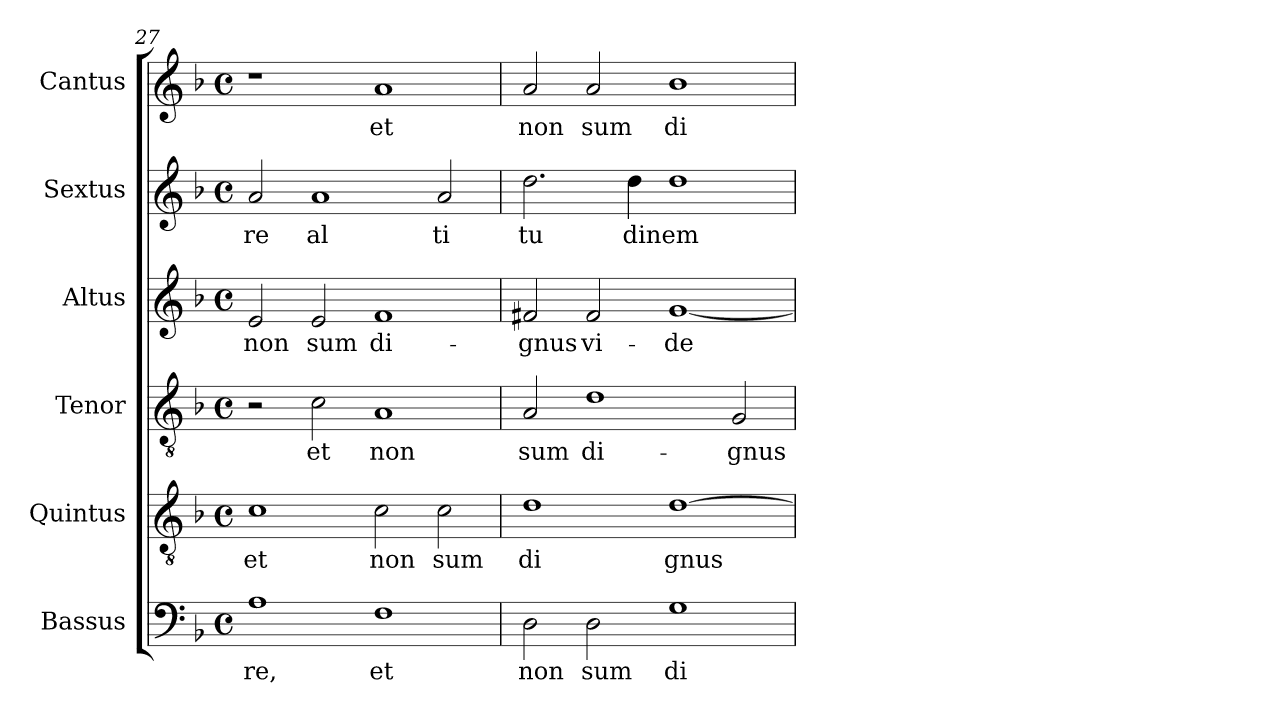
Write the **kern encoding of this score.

**kern	**text	**kern	**text	**kern	**text	**kern	**text	**kern	**text	**kern	**text
*part6	*part6	*part5	*part5	*part4	*part4	*part3	*part3	*part2	*part2	*part1	*part1
*staff6	*staff6	*staff5	*staff5	*staff4	*staff4	*staff3	*staff3	*staff2	*staff2	*staff1	*staff1
*I"Bassus	*	*I"Quintus	*	*I"Tenor	*	*I"Altus	*	*I"Sextus	*	*I"Cantus	*
*clefF4	*	*clefGv2	*	*clefGv2	*	*clefG2	*	*clefG2	*	*clefG2	*
*k[b-]	*	*k[b-]	*	*k[b-]	*	*k[b-]	*	*k[b-]	*	*k[b-]	*
*F:	*	*F:	*	*F:	*	*F:	*	*F:	*	*F:	*
*M4/4	*	*M4/4	*	*M4/4	*	*M4/4	*	*M4/4	*	*M4/4	*
*met(c)	*	*met(c)	*	*met(c)	*	*met(c)	*	*met(c)	*	*met(c)	*
=27	=27	=27	=27	=27	=27	=27	=27	=27	=27	=27	=27
!	!LO:LY:b:cj	!	!LO:LY:b:cj	!	!	!	!LO:LY:b:cj	!	!LO:LY:b:cj	!	!
1A	re,	1c	et	2r	.	2e/	non	2a/	re	1r	.
!	!	!	!	!	!LO:LY:b:cj	!	!LO:LY:b:cj	!	!LO:LY:b:cj	!	!
.	.	.	.	2c\	et	2e/	sum	1a	al	.	.
!	!LO:LY:b:cj	!	!LO:LY:b:cj	!	!LO:LY:b:cj	!	!LO:LY:b:cj	!	!	!	!LO:LY:b:cj
1F	et	2c\	non	1A	non	1f	di-	.	.	1a	et
!	!	!	!LO:LY:b:cj	!	!	!	!	!	!LO:LY:b:cj	!	!
.	.	2c\	sum	.	.	.	.	2a/	ti	.	.
=28	=28	=28	=28	=28	=28	=28	=28	=28	=28	=28	=28
!	!LO:LY:b:cj	!	!LO:LY:b:cj	!	!LO:LY:b:cj	!	!LO:LY:b:cj	!	!LO:LY:b:cj	!	!LO:LY:b:cj
2D\	non	1d	di	2A/	sum	2f#X/	-gnus	2.dd\	tu	2a/	non
!	!LO:LY:b:cj	!	!	!	!LO:LY:b:cj	!	!LO:LY:b:cj	!	!	!	!LO:LY:b:cj
2D\	sum	.	.	1d	di-	2f#/	vi-	.	.	2a/	sum
!	!	!	!	!	!	!	!	!	!LO:LY:b	!	!
.	.	.	.	.	.	.	.	4dd\	dinem	.	.
!	!LO:LY:b:cj	!	!LO:LY:b	!	!	!	!LO:LY:b:cj	!	!	!	!LO:LY:b:cj
1G	di	[>1d	gnus	.	.	[<1g	-de-	1dd	.	1b-	di
!	!	!	!	!	!LO:LY:b:cj	!	!	!	!	!	!
.	.	.	.	2G/	-gnus	.	.	.	.	.	.
=	=	=	=	=	=	=	=	=	=	=	=
*-	*-	*-	*-	*-	*-	*-	*-	*-	*-	*-	*-
